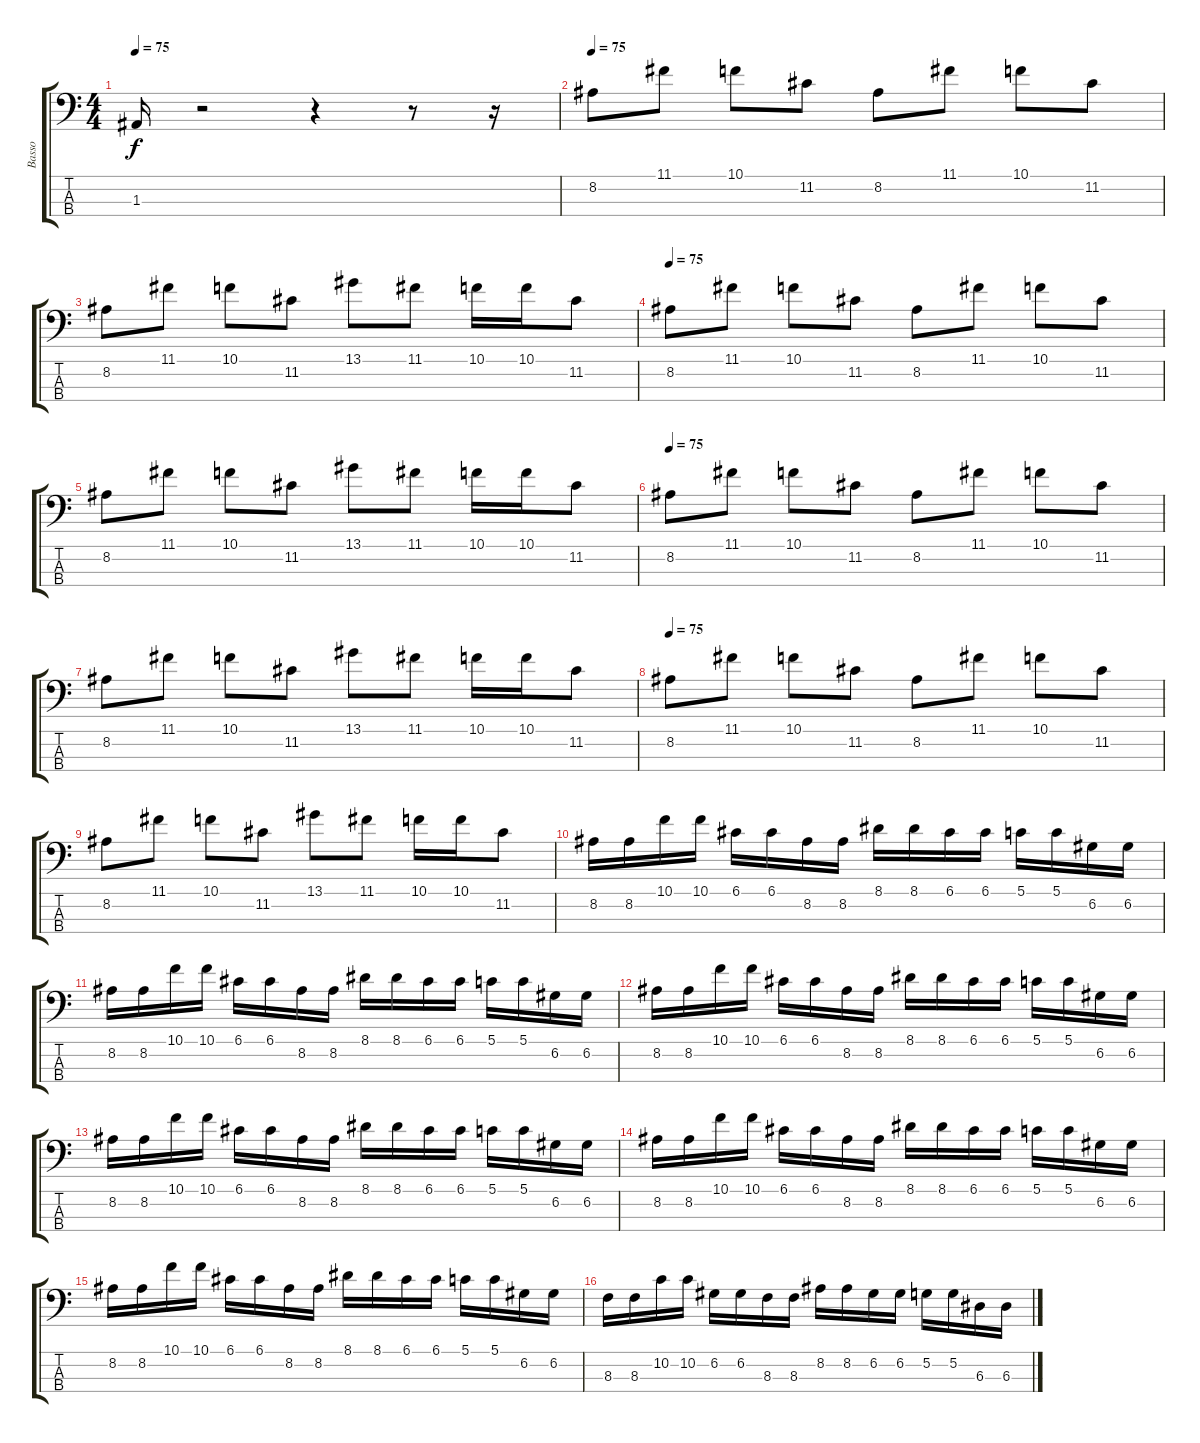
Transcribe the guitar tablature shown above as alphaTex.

\track ("Basso" "Basso") {instrument electricbassfinger}
\staff {score tabs}
\tuning (G2 D2 A1 E1) {hide}
\ts (4 4)
\tempo 75
\clef f4
\ks c
1.3.16{dy f} r.2 r.4 r.8 r.16 |
\tempo 75
8.2.8 11.1.8 10.1.8 11.2.8 8.2.8 11.1.8 10.1.8 11.2.8 |
8.2.8 11.1.8 10.1.8 11.2.8 13.1.8 11.1.8 10.1.16 10.1.16 11.2.8 |
\tempo 75
8.2.8 11.1.8 10.1.8 11.2.8 8.2.8 11.1.8 10.1.8 11.2.8 |
8.2.8 11.1.8 10.1.8 11.2.8 13.1.8 11.1.8 10.1.16 10.1.16 11.2.8 |
\tempo 75
8.2.8 11.1.8 10.1.8 11.2.8 8.2.8 11.1.8 10.1.8 11.2.8 |
8.2.8 11.1.8 10.1.8 11.2.8 13.1.8 11.1.8 10.1.16 10.1.16 11.2.8 |
\tempo 75
8.2.8 11.1.8 10.1.8 11.2.8 8.2.8 11.1.8 10.1.8 11.2.8 |
8.2.8 11.1.8 10.1.8 11.2.8 13.1.8 11.1.8 10.1.16 10.1.16 11.2.8 |
8.2.16 8.2.16 10.1.16 10.1.16 6.1.16 6.1.16 8.2.16 8.2.16 8.1.16 8.1.16 6.1.16 6.1.16 5.1.16 5.1.16 6.2.16 6.2.16 |
8.2.16 8.2.16 10.1.16 10.1.16 6.1.16 6.1.16 8.2.16 8.2.16 8.1.16 8.1.16 6.1.16 6.1.16 5.1.16 5.1.16 6.2.16 6.2.16 |
8.2.16 8.2.16 10.1.16 10.1.16 6.1.16 6.1.16 8.2.16 8.2.16 8.1.16 8.1.16 6.1.16 6.1.16 5.1.16 5.1.16 6.2.16 6.2.16 |
8.2.16 8.2.16 10.1.16 10.1.16 6.1.16 6.1.16 8.2.16 8.2.16 8.1.16 8.1.16 6.1.16 6.1.16 5.1.16 5.1.16 6.2.16 6.2.16 |
8.2.16 8.2.16 10.1.16 10.1.16 6.1.16 6.1.16 8.2.16 8.2.16 8.1.16 8.1.16 6.1.16 6.1.16 5.1.16 5.1.16 6.2.16 6.2.16 |
8.2.16 8.2.16 10.1.16 10.1.16 6.1.16 6.1.16 8.2.16 8.2.16 8.1.16 8.1.16 6.1.16 6.1.16 5.1.16 5.1.16 6.2.16 6.2.16 |
8.3.16 8.3.16 10.2.16 10.2.16 6.2.16 6.2.16 8.3.16 8.3.16 8.2.16 8.2.16 6.2.16 6.2.16 5.2.16 5.2.16 6.3.16 6.3.16
